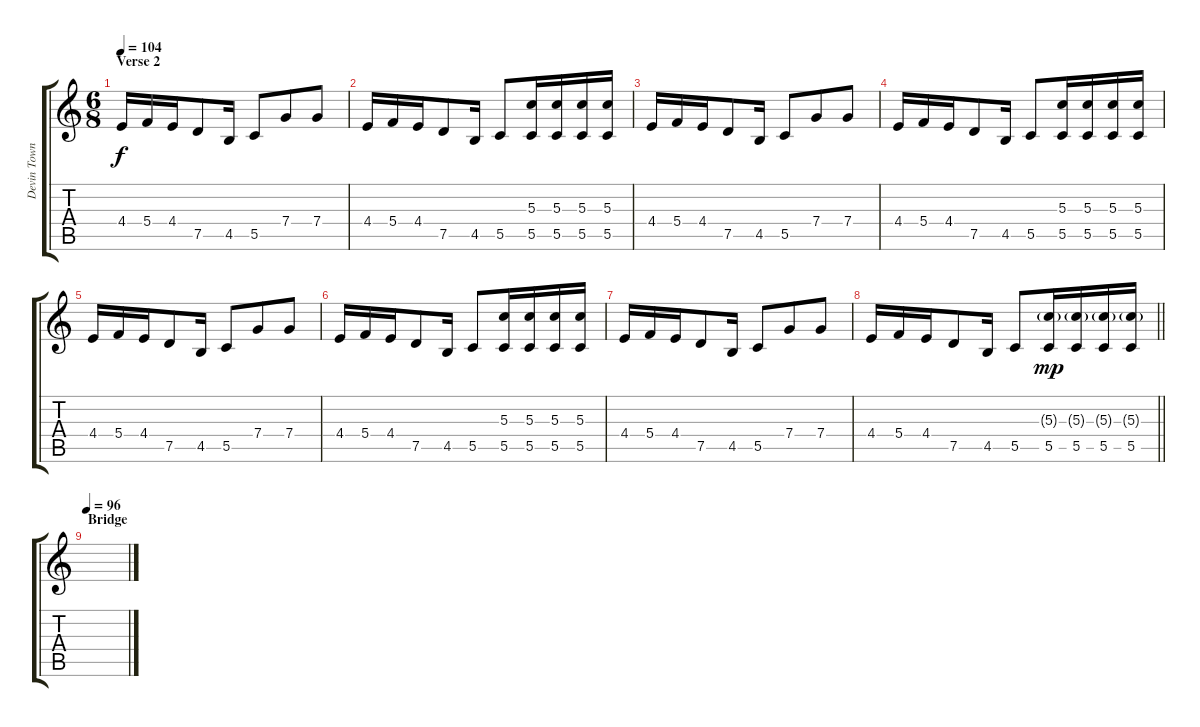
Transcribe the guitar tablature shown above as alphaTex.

\track ("Devin Townsend" "Devin Town") {instrument acousticguitarsteel}
\staff {score tabs}
\tuning (E4 C4 G3 C3 G2 C2) {hide}
\ts (6 8)
\section ("" "Verse 2")
\tempo 104
\clef g2
\ks c
4.4.16{dy f} 5.4.16 4.4.16 7.5.8 4.5.16 5.5.8 7.4.8 7.4.8 |
4.4.16 5.4.16 4.4.16 7.5.8 4.5.16 5.5.8 (5.3 5.5).16 (5.3 5.5).16 (5.3 5.5).16 (5.3 5.5).16 |
4.4.16 5.4.16 4.4.16 7.5.8 4.5.16 5.5.8 7.4.8 7.4.8 |
4.4.16 5.4.16 4.4.16 7.5.8 4.5.16 5.5.8 (5.3 5.5).16 (5.3 5.5).16 (5.3 5.5).16 (5.3 5.5).16 |
4.4.16 5.4.16 4.4.16 7.5.8 4.5.16 5.5.8 7.4.8 7.4.8 |
4.4.16 5.4.16 4.4.16 7.5.8 4.5.16 5.5.8 (5.3 5.5).16 (5.3 5.5).16 (5.3 5.5).16 (5.3 5.5).16 |
4.4.16 5.4.16 4.4.16 7.5.8 4.5.16 5.5.8 7.4.8 7.4.8 |
\barLineRight lightlight
4.4.16 5.4.16 4.4.16 7.5.8 4.5.16 5.5.8 (5.3{g} 5.5).16{dy mp} (5.3{g} 5.5).16 (5.3{g} 5.5).16 (5.3{g} 5.5).16 |
\section ("" "Bridge")
\tempo 96
